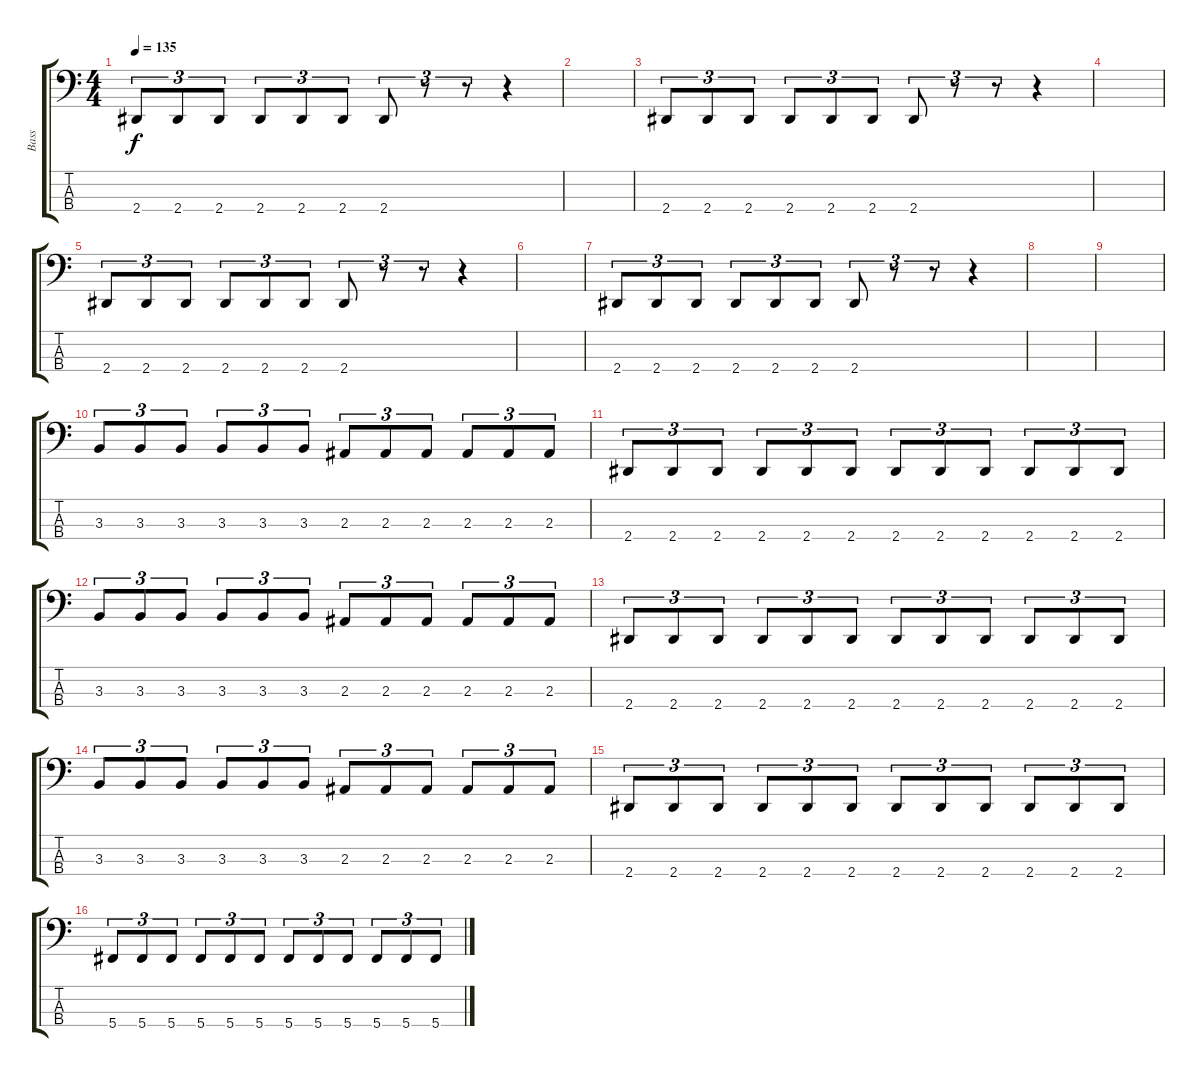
\track ("Bass" "Bass") {instrument electricbasspick}
\staff {score tabs}
\tuning (Gb2 Db2 Ab1 Db1) {hide}
\ts (4 4)
\tempo 135
\clef f4
\ks c
2.4.8{tu (3 2) dy f} 2.4.8{tu (3 2)} 2.4.8{tu (3 2)} 2.4.8{tu (3 2)} 2.4.8{tu (3 2)} 2.4.8{tu (3 2)} 2.4.8{tu (3 2)} r.8{tu (3 2)} r.8{tu (3 2)} r.4 |
|
2.4.8{tu (3 2)} 2.4.8{tu (3 2)} 2.4.8{tu (3 2)} 2.4.8{tu (3 2)} 2.4.8{tu (3 2)} 2.4.8{tu (3 2)} 2.4.8{tu (3 2)} r.8{tu (3 2)} r.8{tu (3 2)} r.4 |
|
2.4.8{tu (3 2)} 2.4.8{tu (3 2)} 2.4.8{tu (3 2)} 2.4.8{tu (3 2)} 2.4.8{tu (3 2)} 2.4.8{tu (3 2)} 2.4.8{tu (3 2)} r.8{tu (3 2)} r.8{tu (3 2)} r.4 |
|
2.4.8{tu (3 2)} 2.4.8{tu (3 2)} 2.4.8{tu (3 2)} 2.4.8{tu (3 2)} 2.4.8{tu (3 2)} 2.4.8{tu (3 2)} 2.4.8{tu (3 2)} r.8{tu (3 2)} r.8{tu (3 2)} r.4 |
|
|
3.3.8{tu (3 2)} 3.3.8{tu (3 2)} 3.3.8{tu (3 2)} 3.3.8{tu (3 2)} 3.3.8{tu (3 2)} 3.3.8{tu (3 2)} 2.3.8{tu (3 2)} 2.3.8{tu (3 2)} 2.3.8{tu (3 2)} 2.3.8{tu (3 2)} 2.3.8{tu (3 2)} 2.3.8{tu (3 2)} |
2.4.8{tu (3 2)} 2.4.8{tu (3 2)} 2.4.8{tu (3 2)} 2.4.8{tu (3 2)} 2.4.8{tu (3 2)} 2.4.8{tu (3 2)} 2.4.8{tu (3 2)} 2.4.8{tu (3 2)} 2.4.8{tu (3 2)} 2.4.8{tu (3 2)} 2.4.8{tu (3 2)} 2.4.8{tu (3 2)} |
3.3.8{tu (3 2)} 3.3.8{tu (3 2)} 3.3.8{tu (3 2)} 3.3.8{tu (3 2)} 3.3.8{tu (3 2)} 3.3.8{tu (3 2)} 2.3.8{tu (3 2)} 2.3.8{tu (3 2)} 2.3.8{tu (3 2)} 2.3.8{tu (3 2)} 2.3.8{tu (3 2)} 2.3.8{tu (3 2)} |
2.4.8{tu (3 2)} 2.4.8{tu (3 2)} 2.4.8{tu (3 2)} 2.4.8{tu (3 2)} 2.4.8{tu (3 2)} 2.4.8{tu (3 2)} 2.4.8{tu (3 2)} 2.4.8{tu (3 2)} 2.4.8{tu (3 2)} 2.4.8{tu (3 2)} 2.4.8{tu (3 2)} 2.4.8{tu (3 2)} |
3.3.8{tu (3 2)} 3.3.8{tu (3 2)} 3.3.8{tu (3 2)} 3.3.8{tu (3 2)} 3.3.8{tu (3 2)} 3.3.8{tu (3 2)} 2.3.8{tu (3 2)} 2.3.8{tu (3 2)} 2.3.8{tu (3 2)} 2.3.8{tu (3 2)} 2.3.8{tu (3 2)} 2.3.8{tu (3 2)} |
2.4.8{tu (3 2)} 2.4.8{tu (3 2)} 2.4.8{tu (3 2)} 2.4.8{tu (3 2)} 2.4.8{tu (3 2)} 2.4.8{tu (3 2)} 2.4.8{tu (3 2)} 2.4.8{tu (3 2)} 2.4.8{tu (3 2)} 2.4.8{tu (3 2)} 2.4.8{tu (3 2)} 2.4.8{tu (3 2)} |
5.4.8{tu (3 2)} 5.4.8{tu (3 2)} 5.4.8{tu (3 2)} 5.4.8{tu (3 2)} 5.4.8{tu (3 2)} 5.4.8{tu (3 2)} 5.4.8{tu (3 2)} 5.4.8{tu (3 2)} 5.4.8{tu (3 2)} 5.4.8{tu (3 2)} 5.4.8{tu (3 2)} 5.4.8{tu (3 2)}
